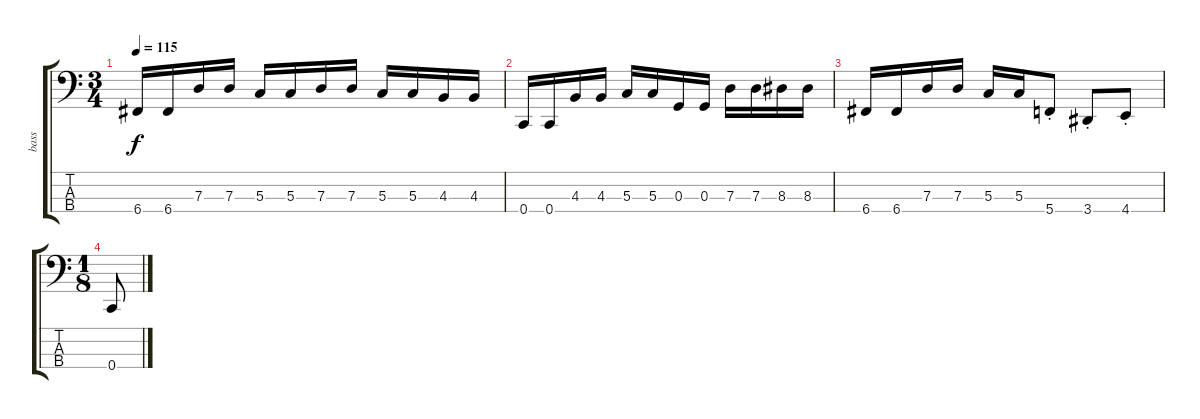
\track ("bass" "bass") {instrument electricbasspick}
\staff {score tabs}
\tuning (F2 C2 G1 C1) {hide}
\ts (3 4)
\tempo 115
\clef f4
\ks c
6.4.16{dy f} 6.4.16 7.3.16 7.3.16 5.3.16 5.3.16 7.3.16 7.3.16 5.3.16 5.3.16 4.3.16 4.3.16 |
0.4.16 0.4.16 4.3.16 4.3.16 5.3.16 5.3.16 0.3.16 0.3.16 7.3.16 7.3.16 8.3.16 8.3.16 |
6.4.16 6.4.16 7.3.16 7.3.16 5.3.16 5.3.16 5.4{st}.8 3.4{st}.8 4.4{st}.8 |
\ts (1 8)
0.4.8
